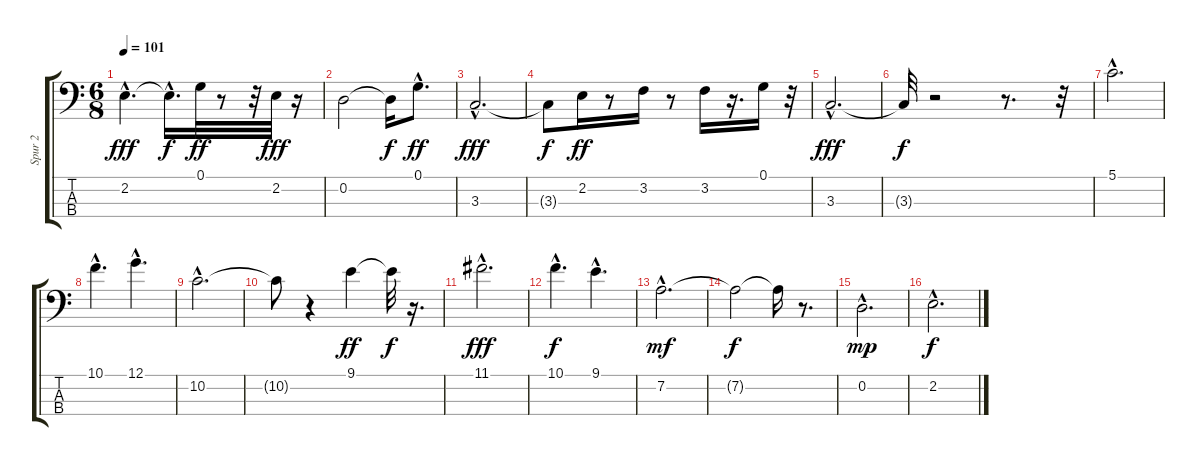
\track ("Spur 2" "Spur 2") {instrument electricbassfinger}
\staff {score tabs}
\tuning (G2 D2 A1 E1) {hide}
\ts (6 8)
\tempo 101
\clef f4
\ks c
2.2{hac}.4{d dy fff} 2.2{hac t}.16{d dy f} 0.1.32{dy ff} r.8 r.32 2.2.32{dy fff} r.16 |
0.2.2 0.2{t}.16{dy f} 0.1{hac}.8{d dy ff} |
3.3{hac}.2{d dy fff} |
3.3{t}.8{dy f} 2.2.16{dy ff} r.8 3.2.16 r.8 3.2.16 r.16{d} 0.1.16 r.32 |
3.3{hac}.2{d dy fff} |
3.3{t}.32{dy f} r.2 r.8{d} r.32 |
5.1{hac}.2{d} |
10.1{hac}.4{d} 12.1{hac}.4{d} |
10.2{hac}.2{d} |
10.2{t}.8 r.4 9.1.4{dy ff} 9.1{t}.32{dy f} r.16{d} |
11.1{hac}.2{d dy fff} |
10.1{hac}.4{d dy f} 9.1{hac}.4{d} |
7.2{hac}.2{d dy mf} |
7.2{t}.2{dy f} 7.2{t}.16 r.8{d} |
0.2{hac}.2{d dy mp} |
2.2{hac}.2{d dy f}
